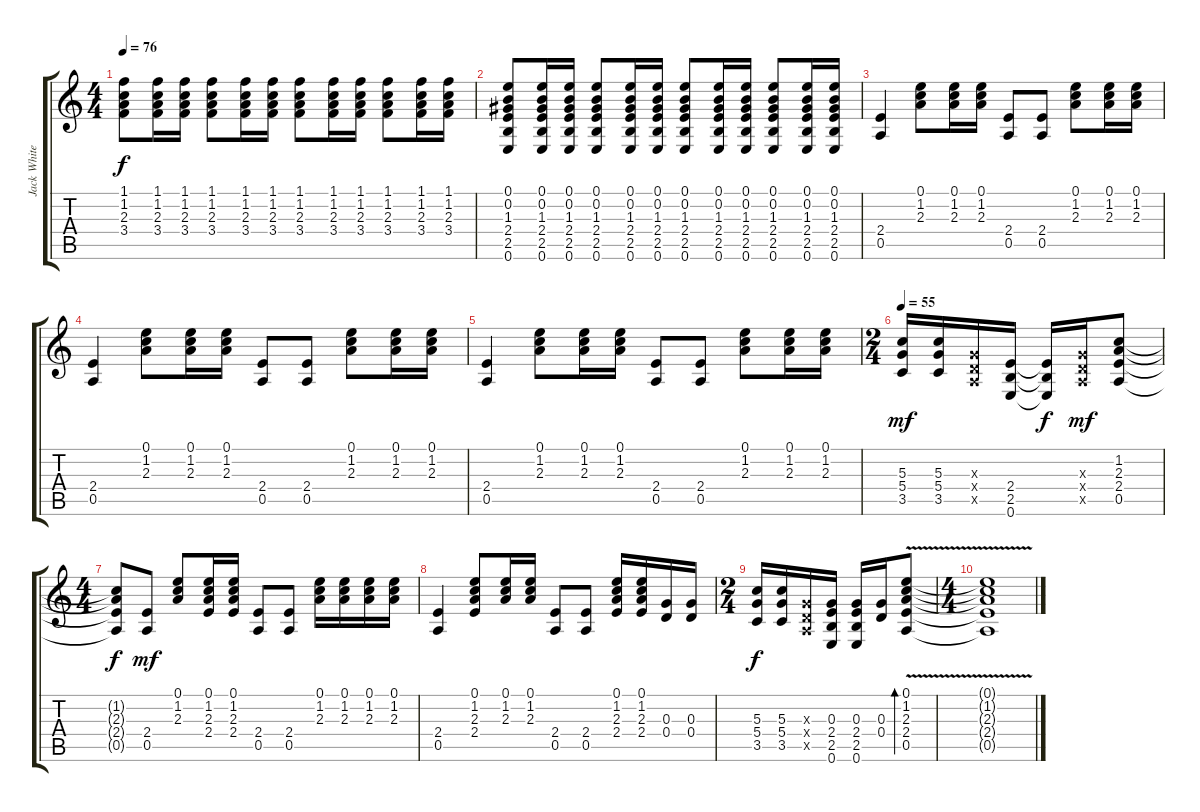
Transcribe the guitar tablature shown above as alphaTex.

\track ("Jack White" "Jack White") {instrument acousticguitarsteel}
\staff {score tabs}
\tuning (E4 B3 G3 D3 A2 E2) {hide}
\ts (4 4)
\tempo 76
\clef g2
\ks c
(1.1 1.2 2.3 3.4).8{dy f} (1.1 1.2 2.3 3.4).16 (1.1 1.2 2.3 3.4).16 (1.1 1.2 2.3 3.4).8 (1.1 1.2 2.3 3.4).16 (1.1 1.2 2.3 3.4).16 (1.1 1.2 2.3 3.4).8 (1.1 1.2 2.3 3.4).16 (1.1 1.2 2.3 3.4).16 (1.1 1.2 2.3 3.4).8 (1.1 1.2 2.3 3.4).16 (1.1 1.2 2.3 3.4).16 |
(0.1 0.2 1.3 2.4 2.5 0.6).8 (0.1 0.2 1.3 2.4 2.5 0.6).16 (0.1 0.2 1.3 2.4 2.5 0.6).16 (0.1 0.2 1.3 2.4 2.5 0.6).8 (0.1 0.2 1.3 2.4 2.5 0.6).16 (0.1 0.2 1.3 2.4 2.5 0.6).16 (0.1 0.2 1.3 2.4 2.5 0.6).8 (0.1 0.2 1.3 2.4 2.5 0.6).16 (0.1 0.2 1.3 2.4 2.5 0.6).16 (0.1 0.2 1.3 2.4 2.5 0.6).8 (0.1 0.2 1.3 2.4 2.5 0.6).16 (0.1 0.2 1.3 2.4 2.5 0.6).16 |
(2.4 0.5).4 (0.1 1.2 2.3).8 (0.1 1.2 2.3).16 (0.1 1.2 2.3).16 (2.4 0.5).8 (2.4 0.5).8 (0.1 1.2 2.3).8 (0.1 1.2 2.3).16 (0.1 1.2 2.3).16 |
(2.4 0.5).4 (0.1 1.2 2.3).8 (0.1 1.2 2.3).16 (0.1 1.2 2.3).16 (2.4 0.5).8 (2.4 0.5).8 (0.1 1.2 2.3).8 (0.1 1.2 2.3).16 (0.1 1.2 2.3).16 |
(2.4 0.5).4 (0.1 1.2 2.3).8 (0.1 1.2 2.3).16 (0.1 1.2 2.3).16 (2.4 0.5).8 (2.4 0.5).8 (0.1 1.2 2.3).8 (0.1 1.2 2.3).16 (0.1 1.2 2.3).16 |
\ts (2 4)
\tempo 55
(5.3 5.4 3.5).16{dy mf} (5.3 5.4 3.5).16 (0.3{x} 0.4{x} 0.5{x}).16 (2.4 2.5 0.6).16 (2.4{t} 2.5{t} 0.6{t}).16{dy f} (0.3{x} 0.4{x} 0.5{x}).16{dy mf} (1.2 2.3 2.4 0.5).8 |
\ts (4 4)
(1.2{t} 2.3{t} 2.4{t} 0.5{t}).8{dy f} (2.4 0.5).8{dy mf} (0.1 1.2 2.3).8 (0.1 1.2 2.3 2.4).16 (0.1 1.2 2.3 2.4).16 (2.4 0.5).8 (2.4 0.5).8 (0.1 1.2 2.3).16 (0.1 1.2 2.3).16 (0.1 1.2 2.3).16 (0.1 1.2 2.3).16 |
(2.4 0.5).4 (0.1 1.2 2.3 2.4).8 (0.1 1.2 2.3).16 (0.1 1.2 2.3).16 (2.4 0.5).8 (2.4 0.5).8 (0.1 1.2 2.3 2.4).16 (0.1 1.2 2.3 2.4).16 (0.3 0.4).16 (0.3 0.4).16 |
\ts (2 4)
(5.3 5.4 3.5).16{dy f} (5.3 5.4 3.5).16 (0.3{x} 0.4{x} 0.5{x}).16 (0.3 2.4 2.5 0.6).16 (0.3 2.4 2.5 0.6).16 (0.3 0.4).16 (0.1 1.2 2.3 2.4 0.5{v}).8{bd 480} |
\ts (4 4)
(0.1{t} 1.2{t} 2.3{t} 2.4{t} 0.5{t}).1
